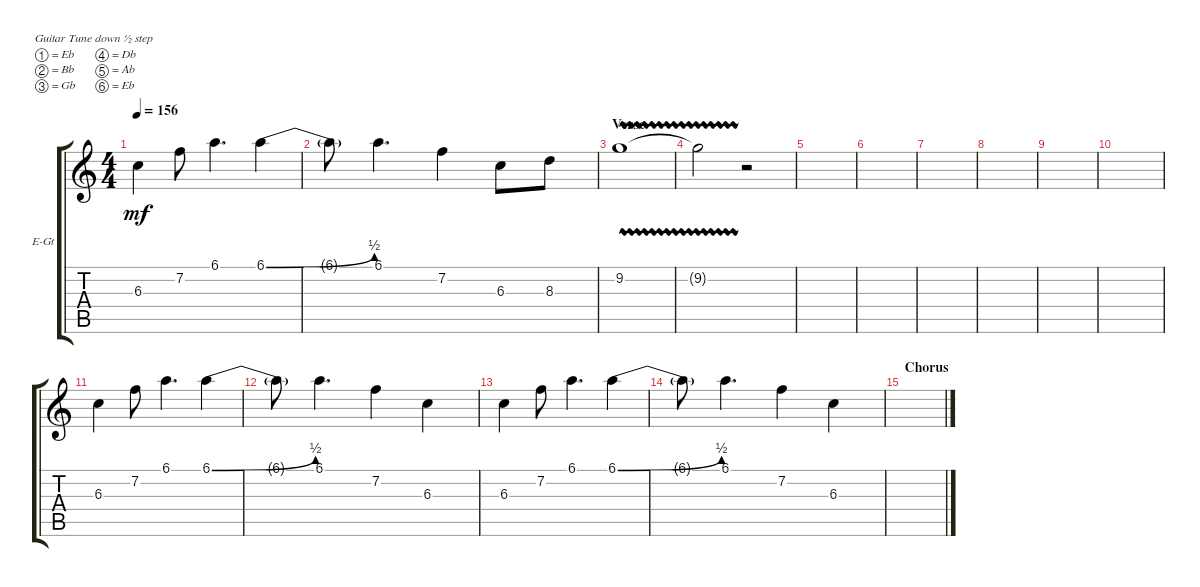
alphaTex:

\defaultSystemsLayout 4
\bracketExtendMode groupsimilarinstruments
\firstSystemTrackNameOrientation horizontal
\otherSystemsTrackNameOrientation horizontal
\track ("Electric Guitar" "E-Gt") {instrument electricguitarclean}
\staff {score tabs}
\tuning (Eb4 Bb3 Gb3 Db3 Ab2 Eb2)
\ts (4 4)
\tempo 156
\clef g2
\ks c
6.3.4{dy mf} 7.2.8 6.1.4{d} 6.1{be (bend 0 0 16.2 2)}.4 |
6.1{t}.8 6.1.4{d} 7.2.4 6.3.8 8.3.8 |
\section ("" "Verse")
9.2{vw}.1 |
9.2{vw t}.2 r.2 |
|
|
|
|
|
|
6.3.4 7.2.8 6.1.4{d} 6.1{be (bend 0 0 16.2 2)}.4 |
6.1{t}.8 6.1.4{d} 7.2.4 6.3.4 |
6.3.4 7.2.8 6.1.4{d} 6.1{be (bend 0 0 16.2 2)}.4 |
6.1{t}.8 6.1.4{d} 7.2.4 6.3.4 |
\section ("" "Chorus")
